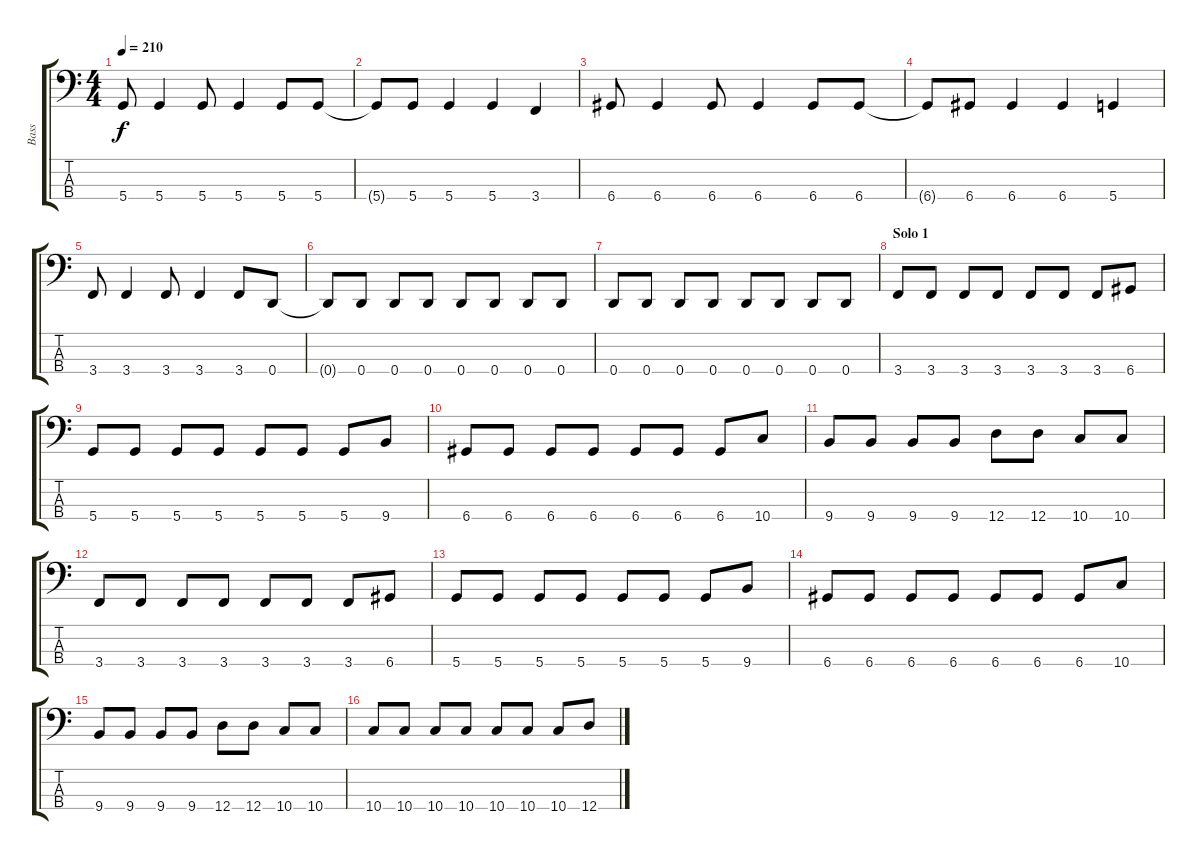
\track ("Bass" "Bass") {instrument electricbassfinger}
\staff {score tabs}
\tuning (F2 C2 G1 D1) {hide}
\ts (4 4)
\tempo 210
\clef f4
\ks c
5.4.8{dy f} 5.4.4 5.4.8 5.4.4 5.4.8 5.4.8 |
5.4{t}.8 5.4.8 5.4.4 5.4.4 3.4.4 |
6.4.8 6.4.4 6.4.8 6.4.4 6.4.8 6.4.8 |
6.4{t}.8 6.4.8 6.4.4 6.4.4 5.4.4 |
3.4.8 3.4.4 3.4.8 3.4.4 3.4.8 0.4.8 |
0.4{t}.8 0.4.8 0.4.8 0.4.8 0.4.8 0.4.8 0.4.8 0.4.8 |
0.4.8 0.4.8 0.4.8 0.4.8 0.4.8 0.4.8 0.4.8 0.4.8 |
\section ("" "Solo 1")
3.4.8 3.4.8 3.4.8 3.4.8 3.4.8 3.4.8 3.4.8 6.4.8 |
5.4.8 5.4.8 5.4.8 5.4.8 5.4.8 5.4.8 5.4.8 9.4.8 |
6.4.8 6.4.8 6.4.8 6.4.8 6.4.8 6.4.8 6.4.8 10.4.8 |
9.4.8 9.4.8 9.4.8 9.4.8 12.4.8 12.4.8 10.4.8 10.4.8 |
3.4.8 3.4.8 3.4.8 3.4.8 3.4.8 3.4.8 3.4.8 6.4.8 |
5.4.8 5.4.8 5.4.8 5.4.8 5.4.8 5.4.8 5.4.8 9.4.8 |
6.4.8 6.4.8 6.4.8 6.4.8 6.4.8 6.4.8 6.4.8 10.4.8 |
9.4.8 9.4.8 9.4.8 9.4.8 12.4.8 12.4.8 10.4.8 10.4.8 |
10.4.8 10.4.8 10.4.8 10.4.8 10.4.8 10.4.8 10.4.8 12.4.8
